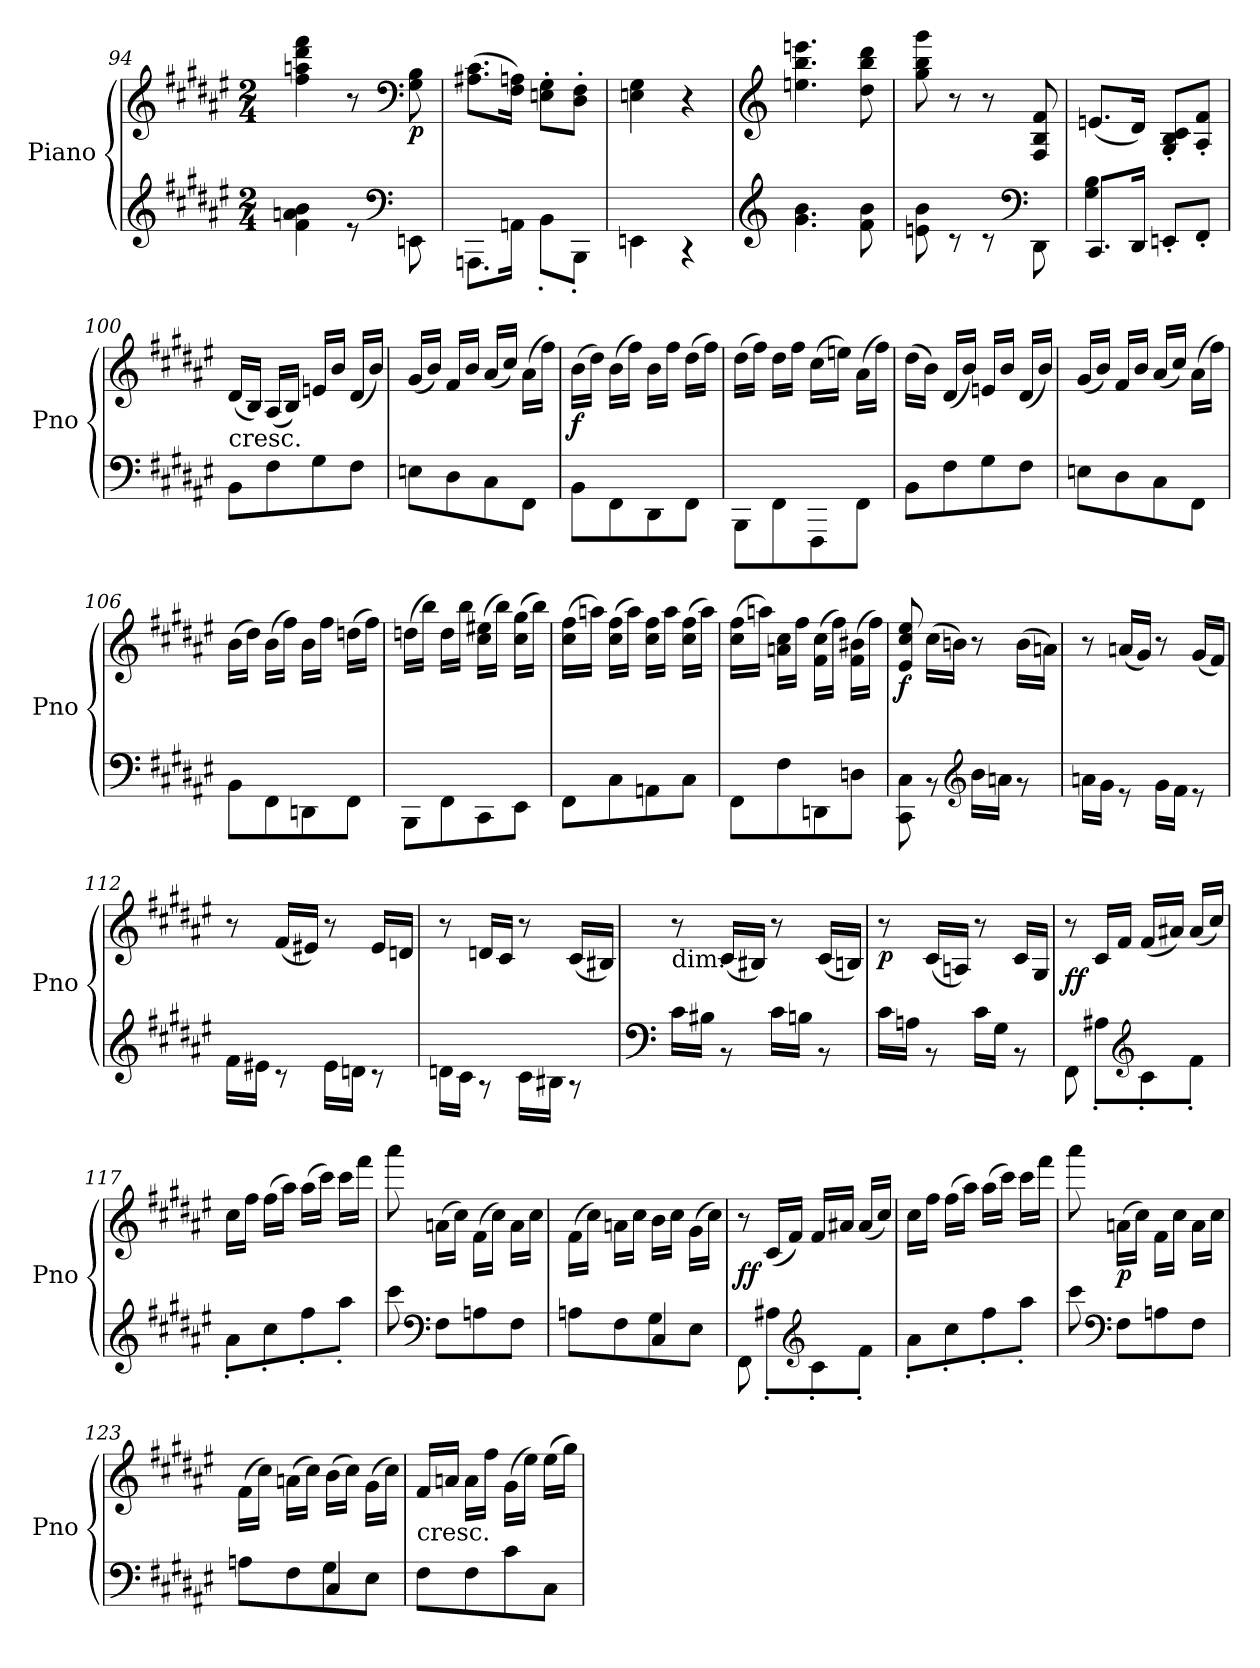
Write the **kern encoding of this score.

**kern	**kern	**dynam
*part1	*part1	*part1
*staff2	*staff1	*staff1/2
*I"Piano	*	*
*I'Pno	*	*
*clefG2	*clefG2	*
*k[f#c#g#d#a#e#]	*k[f#c#g#d#a#e#]	*
*F#:	*F#:	*
*M2/4	*M2/4	*
=94	=94	=94
*^	*	*
2ryy	4f#\ 4an\ 4b\	4ff#\ 4aan\ 4ddd#\ 4fff#\	.
.	8r	8r	.
*clefF4	*	*clefF4	*
!	!	!	!LO:DY:b
.	8EEn\	8G#\ 8B\	p
!!LO:PB:g=z
=95	=95	=95	=95
2ryy	8.AAAn\L	(>8.A#X\ 8.c#\L	.
.	16AAn\Jk	16F#\ 16An\Jk)	.
.	8BB'\L	8En\' 8G#\'L	.
.	8BBB'\J	8D#\' 8F#\'J	.
=96	=96	=96	=96
2ryy	4EEn\	4En\ 4G#\	.
.	4r	4r	.
=97	=97	=97	=97
*clefG2	*	*clefG2	*
2ryy	4.g#\ 4.b\	4.een\ 4.bb\ 4.eeen\	.
.	8f#\ 8b\	8dd#\ 8bb\ 8ddd#\	.
=98	=98	=98	=98
2ryy	8en\ 8b\	8gg#\ 8bb\ 8ggg#\	.
.	8r	8r	.
.	8r	8r	.
*clefF4	*	*	*
.	8DD#\	8F#/ 8B/ 8f#/	.
=99	=99	=99	=99
8.CC#/L	4G#\ 4B\	(<8.en/L	.
16DD#/Jk	.	16d#/Jk)	.
8EEn'/L	4ryy	8G#/' 8B/' 8c#/'L	.
8FF#'/J	.	8A#/' 8f#/'J	.
=100	=100	=100	=100
!	!	!LO:TX:b:t=cresc.	!
2ryy	8BB\L	(<16d#/LL	.
.	.	16B/JJ)	.
.	8F#\	(<16A#/LL	.
.	.	16B/JJ)	.
.	8G#\	16en/LL	.
.	.	16b/JJ	.
.	8F#\J	(<16d#/LL	.
.	.	16b/JJ)	.
=101	=101	=101	=101
2ryy	8En\L	(<16g#/LL	.
.	.	16b/JJ)	.
.	8D#\	16f#/LL	.
.	.	16b/JJ	.
.	8C#\	(<16a#/LL	.
.	.	16cc#/JJ)	.
.	8FF#\J	(>16a#\LL	.
.	.	16ff#\JJ)	.
!!LO:LB:g=z
=102	=102	=102	=102
!	!	!	!LO:DY:b
2ryy	8BB\L	(>16b\LL	f
.	.	16dd#\JJ)	.
.	8FF#\	(>16b\LL	.
.	.	16ff#\JJ)	.
.	8DD#\	16b\LL	.
.	.	16ff#\JJ	.
.	8FF#\J	(>16dd#\LL	.
.	.	16ff#\JJ)	.
=103	=103	=103	=103
2ryy	8BBB\L	(>16dd#\LL	.
.	.	16ff#\JJ)	.
.	8FF#\	16dd#\LL	.
.	.	16ff#\JJ	.
.	8FFF#\	(>16cc#\LL	.
.	.	16een\JJ)	.
.	8FF#\J	(>16a#\LL	.
.	.	16ff#\JJ)	.
=104	=104	=104	=104
!	!	!	!LO:DY:a
2ryy	8BB\L	(>16dd#\LL	other-dynamics
.	.	16b\JJ)	.
.	8F#\	(<16d#/LL	.
.	.	16b/JJ)	.
.	8G#\	16en/LL	.
.	.	16b/JJ	.
.	8F#\J	(<16d#/LL	.
.	.	16b/JJ)	.
=105	=105	=105	=105
2ryy	8En\L	(<16g#/LL	.
.	.	16b/JJ)	.
.	8D#\	16f#/LL	.
.	.	16b/JJ	.
.	8C#\	(<16a#/LL	.
.	.	16cc#/JJ)	.
.	8FF#\J	(>16a#\LL	.
.	.	16ff#\JJ)	.
=106	=106	=106	=106
2ryy	8BB\L	(>16b\LL	.
.	.	16dd#\JJ)	.
.	8FF#\	(>16b\LL	.
.	.	16ff#\JJ)	.
.	8DDn\	16b\LL	.
.	.	16ff#\JJ	.
.	8FF#\J	(>16ddn\LL	.
.	.	16ff#\JJ)	.
!!LO:LB:g=z
=107	=107	=107	=107
2ryy	8BBB\L	(>16ddn\LL	.
.	.	16bb\JJ)	.
.	8FF#\	16dd\LL	.
.	.	16bb\JJ	.
.	8CC#\	(>16cc#\ 16ee#X\LL	.
.	.	16bb\JJ)	.
.	8EE#\J	(>16cc#\ 16gg#\LL	.
.	.	16bb\JJ)	.
=108	=108	=108	=108
2ryy	8FF#\L	(>16cc#\ 16ff#\LL	.
.	.	16aan\JJ)	.
.	8C#\	(>16cc#\ 16ff#\LL	.
.	.	16aa\JJ)	.
.	8AAn\	16cc#\ 16ff#\LL	.
.	.	16aa\JJ	.
.	8C#\J	(>16cc#\ 16ff#\LL	.
.	.	16aa\JJ)	.
=109	=109	=109	=109
2ryy	8FF#\L	(>16cc#\ 16ff#\LL	.
.	.	16aan\JJ)	.
.	8F#\	16an\ 16cc#\LL	.
.	.	16ff#\JJ	.
.	8DDn\	(>16f#\ 16cc#\LL	.
.	.	16ff#\JJ)	.
.	8Dn\J	(>16f#\ 16b#X\LL	.
.	.	16ff#\JJ)	.
=110	=110	=110	=110
!	!	!	!LO:DY:b
2ryy	8CC#\ 8C#\	8e#/ 8cc#/ 8ee#/	f
.	8r	(>16cc#\LL	.
.	.	16bn\JJ)	.
*clefG2	*	*	*
.	16b\LL	8r	.
.	16an\JJ	.	.
.	8r	(>16b\LL	.
.	.	16an\JJ)	.
=111	=111	=111	=111
2ryy	16an\LL	8r	.
.	16g#\JJ	.	.
.	8r	(<16an/LL	.
.	.	16g#/JJ)	.
.	16g#\LL	8r	.
.	16f#\JJ	.	.
.	8r	(<16g#/LL	.
.	.	16f#/JJ)	.
!!LO:LB:g=z
=112	=112	=112	=112
2ryy	16f#\LL	8r	.
.	16e#X\JJ	.	.
.	8r	(<16f#/LL	.
.	.	16e#X/JJ)	.
.	16e#\LL	8r	.
.	16dn\JJ	.	.
.	8r	16e#/LL	.
.	.	16dn/JJ	.
=113	=113	=113	=113
2ryy	16dn\LL	8r	.
.	16c#\JJ	.	.
.	8r	16dn/LL	.
.	.	16c#/JJ	.
.	16c#\LL	8r	.
.	16B#X\JJ	.	.
.	8r	(<16c#/LL	.
.	.	16B#X/JJ)	.
=114	=114	=114	=114
*clefF4	*	*	*
!	!	!LO:TX:b:t=dim.	!
2ryy	16c#\LL	8r	.
.	16B#X\JJ	.	.
.	8r	(<16c#/LL	.
.	.	16B#X/JJ)	.
.	16c#\LL	8r	.
.	16Bn\JJ	.	.
.	8r	(<16c#/LL	.
.	.	16Bn/JJ)	.
=115	=115	=115	=115
!	!	!	!LO:DY:b
2ryy	16c#\LL	8r	p
.	16An\JJ	.	.
.	8r	(<16c#/LL	.
.	.	16An/JJ)	.
.	16c#\LL	8r	.
.	16G#\JJ	.	.
.	8r	16c#/LL	.
.	.	16G#/JJ	.
!!LO:LB:g=z
=116	=116	=116	=116
!	!	!	!LO:DY:b
2ryy	8FF#\	8r	ff
.	8A#X'\L	16c#/LL	.
.	.	16f#/JJ	.
*clefG2	*	*	*
.	8c#'\	(<16f#/LL	.
.	.	16a#X/JJ)	.
.	8f#'\J	(<16a#/LL	.
.	.	16cc#/JJ)	.
=117	=117	=117	=117
2ryy	8a#'\L	16cc#\LL	.
.	.	16ff#\JJ	.
.	8cc#'\	(>16ff#\LL	.
.	.	16aa#\JJ)	.
.	8ff#'\	(>16aa#\LL	.
.	.	16ccc#\JJ)	.
.	8aa#'\J	16ccc#\LL	.
.	.	16fff#\JJ	.
=118	=118	=118	=118
2ryy	8ccc#\	8aaa#\	.
*clefF4	*	*	*
!	!	!	!LO:DY:b
.	(>8F#\L	(>16an\LL	other-dynamics
.	.	16cc#\JJ)	.
.	8An\	(>16f#\LL	.
.	.	16cc#\JJ)	.
.	8F#\J	16a\LL	.
.	.	16cc#\JJ	.
=119	=119	=119	=119
4ryy	8An\L	(>16f#\LL	.
.	.	16cc#\JJ)	.
.	8F#\	16an\LL	.
.	.	16cc#\JJ)	.
4C#/	8G#\	16b\LL	.
.	.	16cc#\JJ	.
.	8E#\J	(>16g#\LL	.
.	.	16cc#\JJ)	.
=120	=120	=120	=120
!	!	!	!LO:DY:b
2ryy	8FF#\	8r	ff
.	8A#X'\L	(<16c#/LL	.
.	.	16f#/JJ)	.
*clefG2	*	*	*
.	8c#'\	16f#/LL	.
.	.	16a#X/JJ	.
.	8f#'\J	(<16a#/LL	.
.	.	16cc#/JJ)	.
!!LO:LB:g=z
=121	=121	=121	=121
2ryy	8a#'\L	16cc#\LL	.
.	.	16ff#\JJ	.
.	8cc#'\	(>16ff#\LL	.
.	.	16aa#\JJ)	.
.	8ff#'\	(>16aa#\LL	.
.	.	16ccc#\JJ)	.
.	8aa#'\J	16ccc#\LL	.
.	.	16fff#\JJ	.
=122	=122	=122	=122
2ryy	8ccc#\	8aaa#\	.
*clefF4	*	*	*
!	!	!	!LO:DY:b
.	8F#\L	(>16an\LL	p
.	.	16cc#\JJ)	.
.	8An\	16f#\LL	.
.	.	16cc#\JJ	.
.	8F#\J	16a\LL	.
.	.	16cc#\JJ	.
=123	=123	=123	=123
4ryy	8An\L	(>16f#\LL	.
.	.	16cc#\JJ)	.
.	8F#\	(>16an\LL	.
.	.	16cc#\JJ)	.
4C#/	8G#\	(>16b\LL	.
.	.	16cc#\JJ)	.
.	8E#\J	(>16g#\LL	.
.	.	16cc#\JJ)	.
=124	=124	=124	=124
!	!	!LO:TX:b:t=cresc.	!
2ryy	8F#\L	16f#/LL	.
.	.	16an/JJ	.
.	8F#\	16a\LL	.
.	.	16ff#\JJ	.
.	8c#\	(>16g#\LL	.
.	.	16ee#\JJ)	.
.	8C#\J	(>16ee#\LL	.
.	.	16gg#\JJ)	.
*v	*v	*	*
=	=	=
*-	*-	*-
